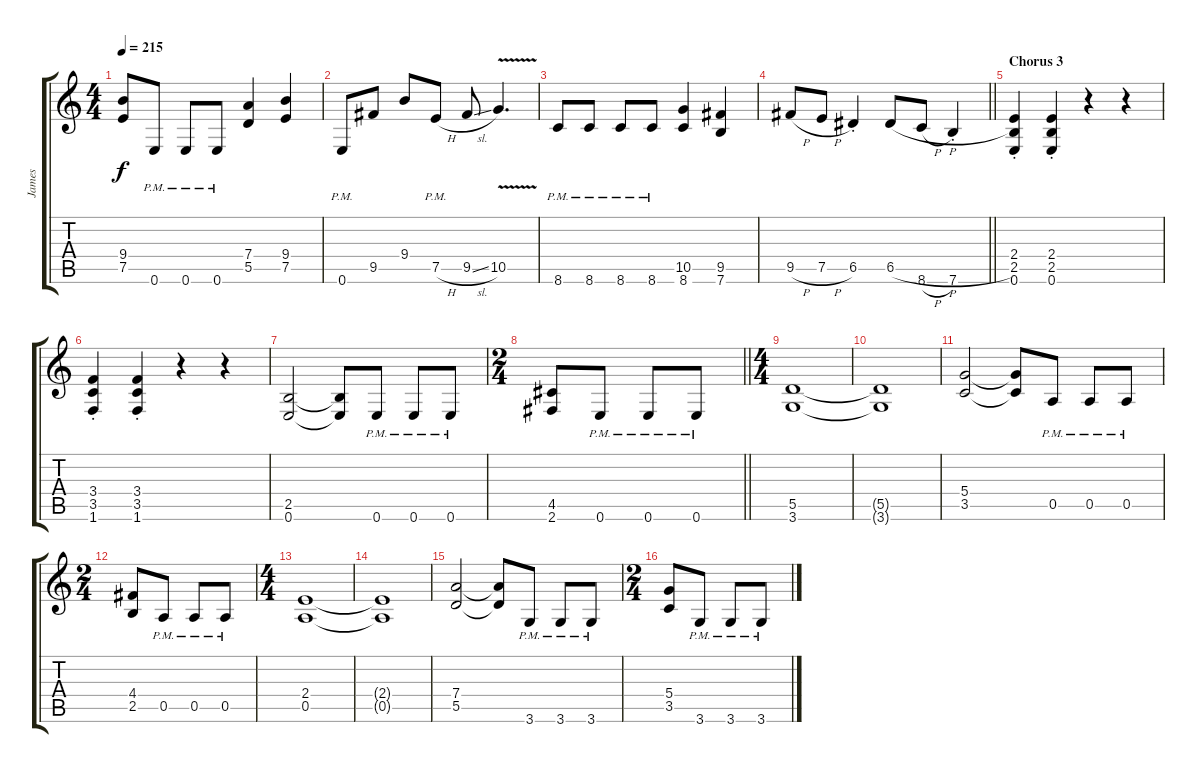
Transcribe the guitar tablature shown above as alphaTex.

\track ("James" "James") {instrument overdrivenguitar}
\staff {score tabs}
\tuning (E4 B3 G3 D3 A2 E2) {hide}
\ts (4 4)
\tempo 215
\clef g2
\ks c
(9.4 7.5).8{dy f} 0.6{pm}.8 0.6{pm}.8 0.6{pm}.8 (7.4 5.5).4 (9.4 7.5).4 |
0.6{pm}.8 9.5.8 9.4.8 7.5{h pm}.8 9.5{sl}.8 10.5{v}.4{d} |
8.6{pm}.8 8.6{pm}.8 8.6{pm}.8 8.6{pm}.8 (10.5 8.6).4 (9.5 7.6).4 |
\barLineRight lightlight
9.5{h}.8 7.5{h}.8 6.5{st}.4 6.5{h}.8 8.6{h}.8 7.6{st}.4 |
\section ("" "Chorus 3")
(2.4{st} 2.5{st} 0.6{st}).4 (2.4{st} 2.5{st} 0.6{st}).4 r.4 r.4 |
(3.4{st} 3.5{st} 1.6{st}).4 (3.4{st} 3.5{st} 1.6{st}).4 r.4 r.4 |
(2.5 0.6).2 (2.5{t} 0.6{t}).8 0.6{pm}.8 0.6{pm}.8 0.6{pm}.8 |
\ts (2 4)
\barLineRight lightlight
(4.5 2.6).8 0.6{pm}.8 0.6{pm}.8 0.6{pm}.8 |
\ts (4 4)
\section ("" "")
(5.5 3.6).1 |
(5.5{t} 3.6{t}).1 |
(5.4 3.5).2 (5.4{t} 3.5{t}).8 0.5{pm}.8 0.5{pm}.8 0.5{pm}.8 |
\ts (2 4)
(4.4 2.5).8 0.5{pm}.8 0.5{pm}.8 0.5{pm}.8 |
\ts (4 4)
(2.4 0.5).1 |
(2.4{t} 0.5{t}).1 |
(7.4 5.5).2 (7.4{t} 5.5{t}).8 3.6{pm}.8 3.6{pm}.8 3.6{pm}.8 |
\ts (2 4)
(5.4 3.5).8 3.6{pm}.8 3.6{pm}.8 3.6{pm}.8
